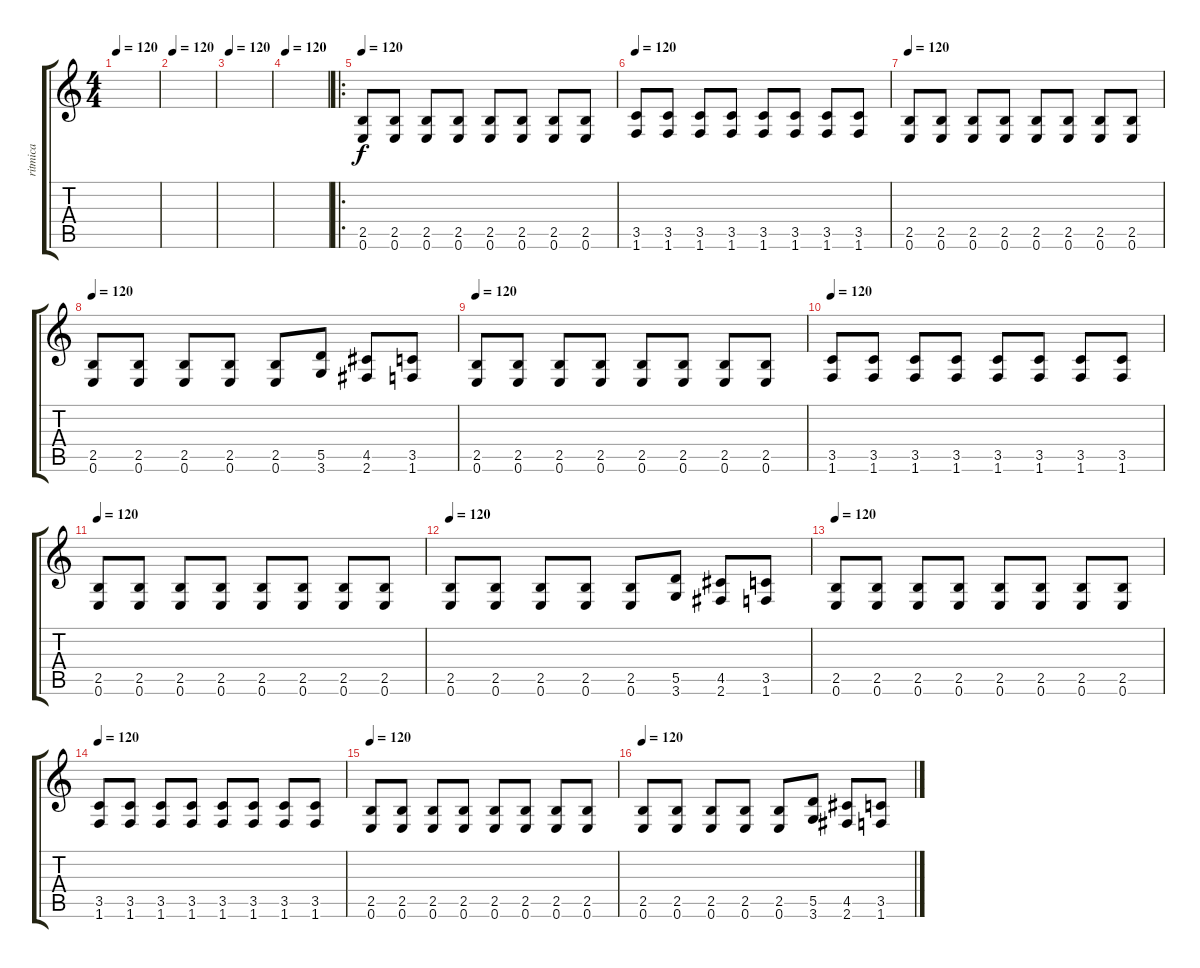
\track ("ritmica" "ritmica") {instrument distortionguitar}
\staff {score tabs}
\tuning (E4 B3 G3 D3 A2 E2) {hide}
\ts (4 4)
\tempo 120
\clef g2
\ks c
|
\tempo 120
|
\tempo 120
|
\tempo 120
|
\ro
\tempo 120
(2.5 0.6).8 (2.5 0.6).8 (2.5 0.6).8 (2.5 0.6).8 (2.5 0.6).8 (2.5 0.6).8 (2.5 0.6).8 (2.5 0.6).8 |
\tempo 120
(3.5 1.6).8 (3.5 1.6).8 (3.5 1.6).8 (3.5 1.6).8 (3.5 1.6).8 (3.5 1.6).8 (3.5 1.6).8 (3.5 1.6).8 |
\tempo 120
(2.5 0.6).8 (2.5 0.6).8 (2.5 0.6).8 (2.5 0.6).8 (2.5 0.6).8 (2.5 0.6).8 (2.5 0.6).8 (2.5 0.6).8 |
\tempo 120
(2.5 0.6).8 (2.5 0.6).8 (2.5 0.6).8 (2.5 0.6).8 (2.5 0.6).8 (5.5 3.6).8 (4.5 2.6).8 (3.5 1.6).8 |
\tempo 120
(2.5 0.6).8 (2.5 0.6).8 (2.5 0.6).8 (2.5 0.6).8 (2.5 0.6).8 (2.5 0.6).8 (2.5 0.6).8 (2.5 0.6).8 |
\tempo 120
(3.5 1.6).8 (3.5 1.6).8 (3.5 1.6).8 (3.5 1.6).8 (3.5 1.6).8 (3.5 1.6).8 (3.5 1.6).8 (3.5 1.6).8 |
\tempo 120
(2.5 0.6).8 (2.5 0.6).8 (2.5 0.6).8 (2.5 0.6).8 (2.5 0.6).8 (2.5 0.6).8 (2.5 0.6).8 (2.5 0.6).8 |
\tempo 120
(2.5 0.6).8 (2.5 0.6).8 (2.5 0.6).8 (2.5 0.6).8 (2.5 0.6).8 (5.5 3.6).8 (4.5 2.6).8 (3.5 1.6).8 |
\tempo 120
(2.5 0.6).8 (2.5 0.6).8 (2.5 0.6).8 (2.5 0.6).8 (2.5 0.6).8 (2.5 0.6).8 (2.5 0.6).8 (2.5 0.6).8 |
\tempo 120
(3.5 1.6).8 (3.5 1.6).8 (3.5 1.6).8 (3.5 1.6).8 (3.5 1.6).8 (3.5 1.6).8 (3.5 1.6).8 (3.5 1.6).8 |
\tempo 120
(2.5 0.6).8 (2.5 0.6).8 (2.5 0.6).8 (2.5 0.6).8 (2.5 0.6).8 (2.5 0.6).8 (2.5 0.6).8 (2.5 0.6).8 |
\tempo 120
(2.5 0.6).8 (2.5 0.6).8 (2.5 0.6).8 (2.5 0.6).8 (2.5 0.6).8 (5.5 3.6).8 (4.5 2.6).8 (3.5 1.6).8
